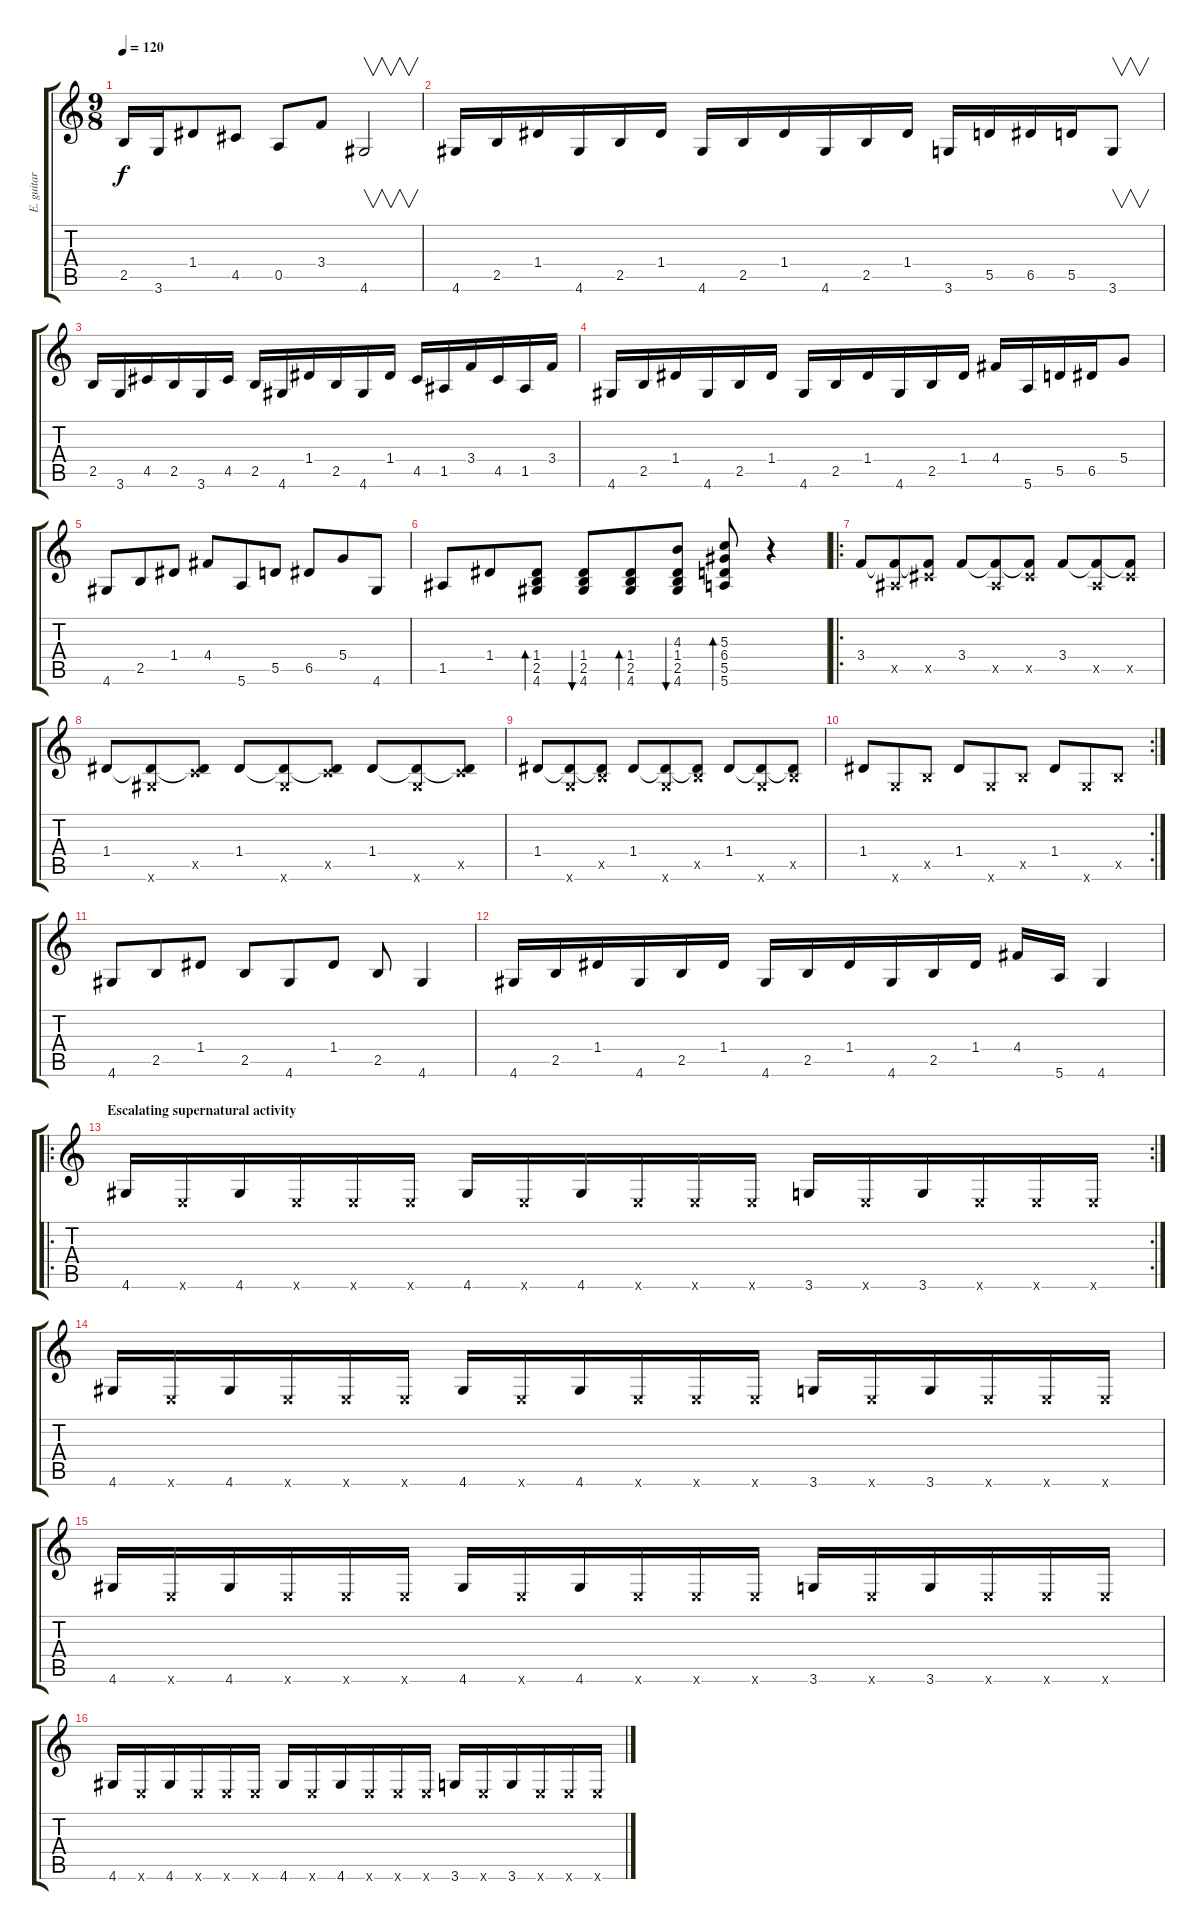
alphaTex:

\track ("E. guitar (distortion pedal)" "E. guitar ") {instrument distortionguitar}
\staff {score tabs}
\tuning (E4 B3 G3 D3 A2 E2) {hide}
\ts (9 8)
\tempo 120
\clef g2
\ks c
2.5.16{dy f} 3.6.16 1.4.8 4.5.8 0.5.8 3.4.8 4.6.2{v} |
4.6.16 2.5.16 1.4.16 4.6.16 2.5.16 1.4.16 4.6.16 2.5.16 1.4.16 4.6.16 2.5.16 1.4.16 3.6.16 5.5.16 6.5.16 5.5.16 3.6.8{v} |
2.5.16 3.6.16 4.5.16 2.5.16 3.6.16 4.5.16 2.5.16 4.6.16 1.4.16 2.5.16 4.6.16 1.4.16 4.5.16 1.5.16 3.4.16 4.5.16 1.5.16 3.4.16 |
4.6.16 2.5.16 1.4.16 4.6.16 2.5.16 1.4.16 4.6.16 2.5.16 1.4.16 4.6.16 2.5.16 1.4.16 4.4.16 5.6.16 5.5.16 6.5.16 5.4.8 |
4.6.8 2.5.8 1.4.8 4.4.8 5.6.8 5.5.8 6.5.8 5.4.8 4.6.8 |
1.5.8 1.4.8 (1.4 2.5 4.6).8{bd 60} (1.4 2.5 4.6).8{bu 60} (1.4 2.5 4.6).8{bd 60} (4.3 1.4 2.5 4.6).8{bu 60} (5.3 6.4 5.5 5.6).8{bd 60} r.4 |
\ro
3.4.8 (3.4{t} 1.5{x}).8 (3.4{t} 4.5{x}).8 3.4.8 (3.4{t} 1.5{x}).8 (3.4{t} 4.5{x}).8 3.4.8 (3.4{t} 1.5{x}).8 (3.4{t} 4.5{x}).8 |
1.4.8 (1.4{t} 4.6{x}).8 (1.4{t} 3.5{x}).8 1.4.8 (1.4{t} 4.6{x}).8 (1.4{t} 3.5{x}).8 1.4.8 (1.4{t} 4.6{x}).8 (1.4{t} 3.5{x}).8 |
1.4.8 (1.4{t} 3.6{x}).8 (1.4{t} 2.5{x}).8 1.4.8 (1.4{t} 3.6{x}).8 (1.4{t} 2.5{x}).8 1.4.8 (1.4{t} 3.6{x}).8 (1.4{t} 2.5{x}).8 |
\rc 2
1.4.8 3.6{x}.8 2.5{x}.8 1.4.8 3.6{x}.8 2.5{x}.8 1.4.8 3.6{x}.8 2.5{x}.8 |
4.6.8 2.5.8 1.4.8 2.5.8 4.6.8 1.4.8 2.5.8 4.6.4 |
4.6.16 2.5.16 1.4.16 4.6.16 2.5.16 1.4.16 4.6.16 2.5.16 1.4.16 4.6.16 2.5.16 1.4.16 4.4.16 5.6.16 4.6.4 |
\ro
\rc 2
\section ("" "Escalating supernatural activity")
4.6.16 0.6{x}.16 4.6.16 0.6{x}.16 0.6{x}.16 0.6{x}.16 4.6.16 0.6{x}.16 4.6.16 0.6{x}.16 0.6{x}.16 0.6{x}.16 3.6.16 0.6{x}.16 3.6.16 0.6{x}.16 0.6{x}.16 0.6{x}.16 |
4.6.16 0.6{x}.16 4.6.16 0.6{x}.16 0.6{x}.16 0.6{x}.16 4.6.16 0.6{x}.16 4.6.16 0.6{x}.16 0.6{x}.16 0.6{x}.16 3.6.16 0.6{x}.16 3.6.16 0.6{x}.16 0.6{x}.16 0.6{x}.16 |
4.6.16 0.6{x}.16 4.6.16 0.6{x}.16 0.6{x}.16 0.6{x}.16 4.6.16 0.6{x}.16 4.6.16 0.6{x}.16 0.6{x}.16 0.6{x}.16 3.6.16 0.6{x}.16 3.6.16 0.6{x}.16 0.6{x}.16 0.6{x}.16 |
4.6.16 0.6{x}.16 4.6.16 0.6{x}.16 0.6{x}.16 0.6{x}.16 4.6.16 0.6{x}.16 4.6.16 0.6{x}.16 0.6{x}.16 0.6{x}.16 3.6.16 0.6{x}.16 3.6.16 0.6{x}.16 0.6{x}.16 0.6{x}.16
